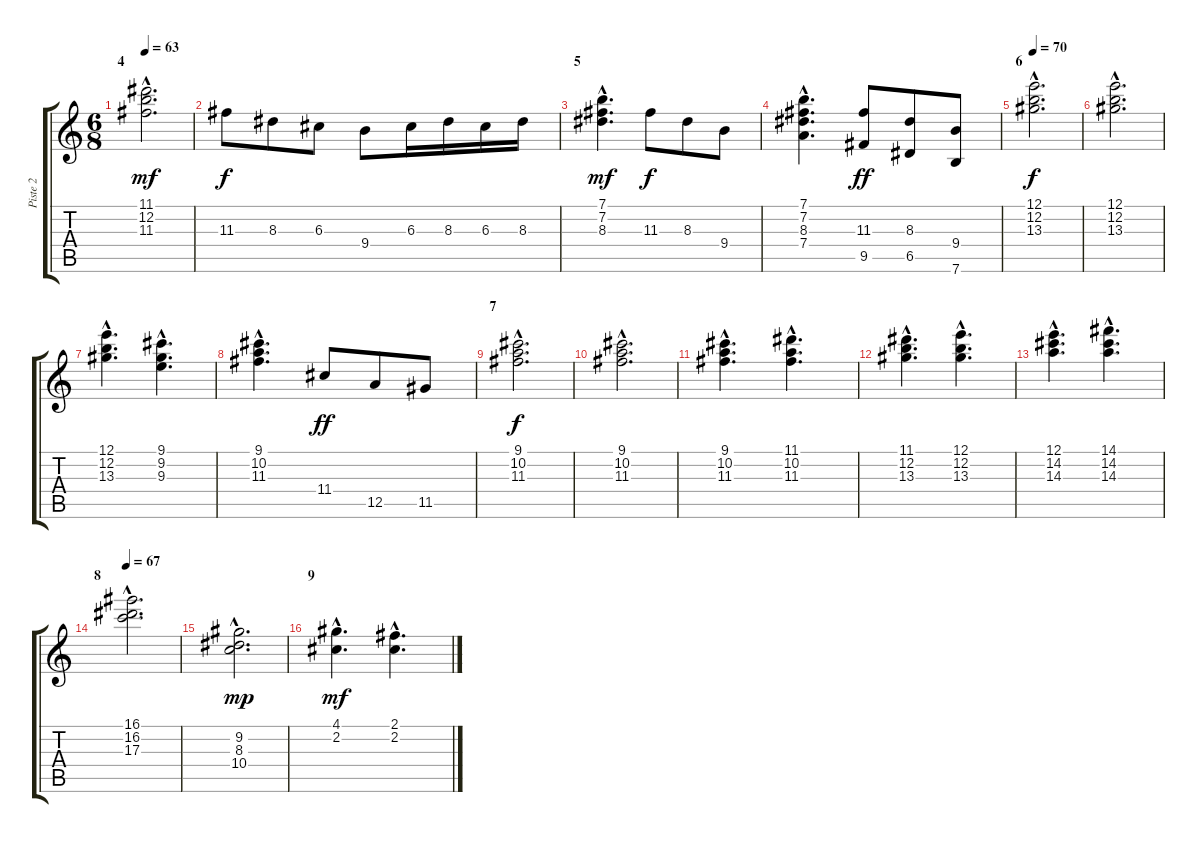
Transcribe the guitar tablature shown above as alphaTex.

\track ("Piste 2" "Piste 2") {instrument acousticguitarnylon}
\staff {score tabs}
\tuning (E4 B3 G3 D3 A2 E2) {hide}
\ts (6 8)
\section ("" "4")
\tempo 63
\clef g2
\ks c
(11.1{hac} 12.2{hac} 11.3{hac}).2{d dy mf} |
11.3.8{dy f} 8.3.8 6.3.8 9.4.8 6.3.16 8.3.16 6.3.16 8.3.16 |
\section ("" "5")
(7.1{hac} 7.2{hac} 8.3{hac}).4{d dy mf} 11.3.8{dy f} 8.3.8 9.4.8 |
(7.1{hac} 7.2{hac} 8.3{hac} 7.4{hac}).4{d} (11.3 9.5).8{dy ff} (8.3 6.5).8 (9.4 7.6).8 |
\section ("" "6")
\tempo 70
(12.1{hac} 12.2{hac} 13.3{hac}).2{d dy f} |
(12.1{hac} 12.2{hac} 13.3{hac}).2{d} |
(12.1{hac} 12.2{hac} 13.3{hac}).4{d} (9.1{hac} 9.2{hac} 9.3{hac}).4{d} |
(9.1{hac} 10.2{hac} 11.3{hac}).4{d} 11.4.8{dy ff} 12.5.8 11.5.8 |
\section ("" "7")
(9.1{hac} 10.2{hac} 11.3{hac}).2{d dy f} |
(9.1{hac} 10.2{hac} 11.3{hac}).2{d} |
(9.1{hac} 10.2{hac} 11.3{hac}).4{d} (11.1{hac} 10.2{hac} 11.3{hac}).4{d} |
(11.1{hac} 12.2{hac} 13.3{hac}).4{d} (12.1{hac} 12.2{hac} 13.3{hac}).4{d} |
(12.1{hac} 14.2{hac} 14.3{hac}).4{d} (14.1{hac} 14.2{hac} 14.3{hac}).4{d} |
\section ("" "8")
\tempo 67
(16.1{hac} 16.2{hac} 17.3{hac}).2{d} |
(9.2{hac} 8.3{hac} 10.4{hac}).2{d dy mp} |
\section ("" "9")
(4.1{hac} 2.2{hac}).4{d dy mf} (2.1{hac} 2.2{hac}).4{d}
